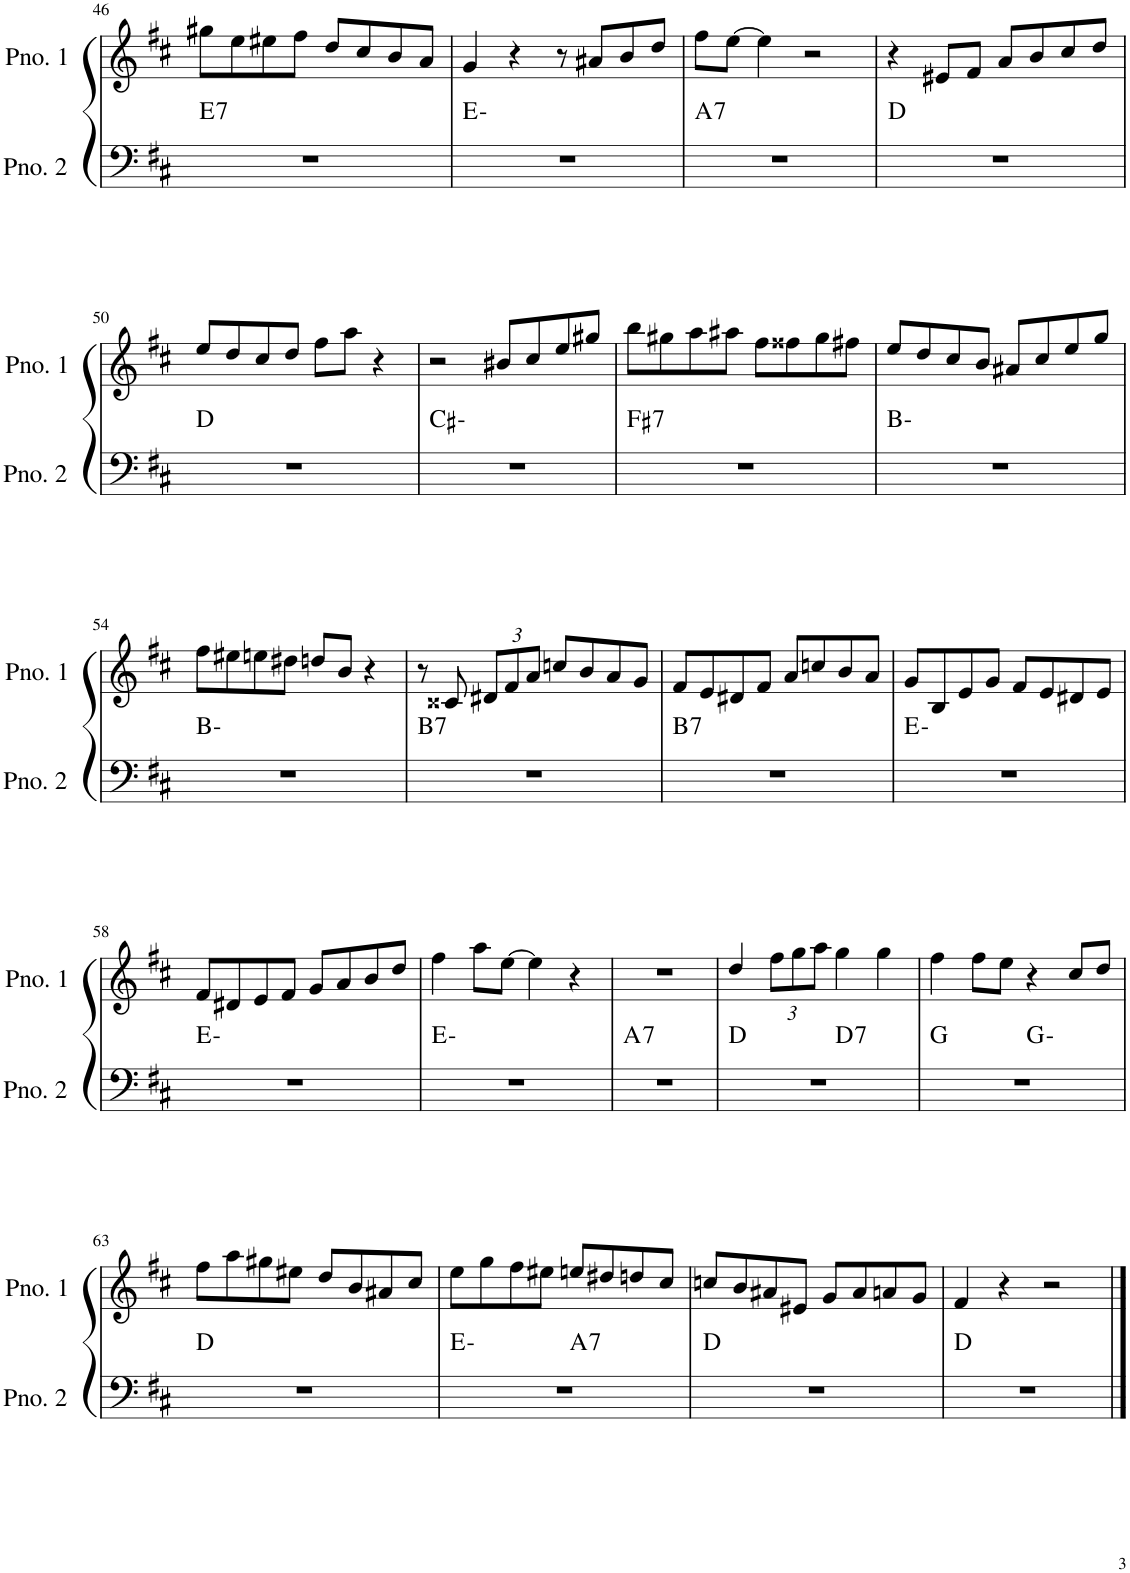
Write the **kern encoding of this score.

**kern	**harte	**kern
*part2	*part2	*part1
*staff2	*	*staff1
*I"ピアノ 2	*	*I"ピアノ 1
!!LO:PB:g=z
*clefF4	*	*clefG2
*k[f#c#]	*	*k[f#c#]
*M4/4	*	*M4/4
=46	=46	=46
!	!LO:H:kt=7	!
1r	E:7	8gg#X\L
.	.	8ee\
.	.	8ee#X\
.	.	8ff#\J
.	.	8dd/L
.	.	8cc#/
.	.	8b/
.	.	8a/J
=47	=47	=47
1r	E:min	4g/
.	.	4r
.	.	8r
.	.	8a#X/L
.	.	8b/
.	.	8dd/J
=48	=48	=48
!	!LO:H:kt=7	!
1r	A:7	8ff#\L
.	.	[8ee\J
.	.	4ee\]
.	.	2r
=49	=49	=49
1r	D:maj	4r
.	.	8e#X/L
.	.	8f#/J
.	.	8a/L
.	.	8b/
.	.	8cc#/
.	.	8dd/J
!!LO:LB:g=z
=50	=50	=50
1r	D:maj	8ee/L
.	.	8dd/
.	.	8cc#/
.	.	8dd/J
.	.	8ff#\L
.	.	8aa\J
.	.	4r
=51	=51	=51
1r	C#:min	2r
.	.	8b#X/L
.	.	8cc#/
.	.	8ee/
.	.	8gg#X/J
=52	=52	=52
!	!LO:H:kt=7	!
1r	F#:7	8bb\L
.	.	8gg#X\
.	.	8aa\
.	.	8aa#X\J
.	.	8ff#\L
.	.	8ff##X\
.	.	8gg#\
.	.	8ff#X\J
=53	=53	=53
1r	B:min	8ee/L
.	.	8dd/
.	.	8cc#/
.	.	8b/J
.	.	8a#X/L
.	.	8cc#/
.	.	8ee/
.	.	8gg/J
!!LO:LB:g=z
=54	=54	=54
1r	B:min	8ff#\L
.	.	8ee#X\
.	.	8een\
.	.	8dd#X\J
.	.	8ddn/L
.	.	8b/J
.	.	4r
=55	=55	=55
!	!LO:H:kt=7	!
1r	B:7	8r
.	.	8c##X/
*	*	*Xbrackettup
.	.	12d#X/L
.	.	12f#/
.	.	12a/J
.	.	8ccn/L
.	.	8b/
.	.	8a/
.	.	8g/J
=56	=56	=56
!	!LO:H:kt=7	!
1r	B:7	8f#/L
.	.	8e/
.	.	8d#X/
.	.	8f#/J
.	.	8a/L
.	.	8ccn/
.	.	8b/
.	.	8a/J
=57	=57	=57
1r	E:min	8g/L
.	.	8B/
.	.	8e/
.	.	8g/J
.	.	8f#/L
.	.	8e/
.	.	8d#X/
.	.	8e/J
!!LO:LB:g=z
=58	=58	=58
1r	E:min	8f#/L
.	.	8d#X/
.	.	8e/
.	.	8f#/J
.	.	8g/L
.	.	8a/
.	.	8b/
.	.	8dd/J
=59	=59	=59
1r	E:min	4ff#\
.	.	8aa\L
.	.	[8ee\J
.	.	4ee\]
.	.	4r
=60	=60	=60
!	!LO:H:kt=7	!
1r	A:7	1r
=61	=61	=61
*^	*	*
1r	2ryy	D:maj	4dd/
.	.	.	12ff#\L
.	.	.	12gg\
.	.	.	12aa\J
!	!	!LO:H:kt=7	!
.	2ryy	D:7	4gg\
.	.	.	4gg\
=62	=62	=62	=62
1r	2ryy	G:maj	4ff#\
.	.	.	8ff#\L
.	.	.	8ee\J
.	2ryy	G:min	4r
.	.	.	8cc#/L
.	.	.	8dd/J
*v	*v	*	*
!!LO:LB:g=z
=63	=63	=63
1r	D:maj	8ff#\L
.	.	8aa\
.	.	8gg#X\
.	.	8ee#X\J
.	.	8dd/L
.	.	8b/
.	.	8a#X/
.	.	8cc#/J
=64	=64	=64
*^	*	*
1r	2ryy	E:min	8ee\L
.	.	.	8gg\
.	.	.	8ff#\
.	.	.	8ee#X\J
!	!	!LO:H:kt=7	!
.	2ryy	A:7	8een/L
.	.	.	8dd#X/
.	.	.	8ddn/
.	.	.	8cc#/J
*v	*v	*	*
=65	=65	=65
1r	D:maj	8ccn/L
.	.	8b/
.	.	8a#X/
.	.	8e#X/J
.	.	8g/L
.	.	8a#/
.	.	8an/
.	.	8g/J
=66	=66	=66
1r	D:maj	4f#/
.	.	4r
.	.	2r
==	==	==
*-	*-	*-
